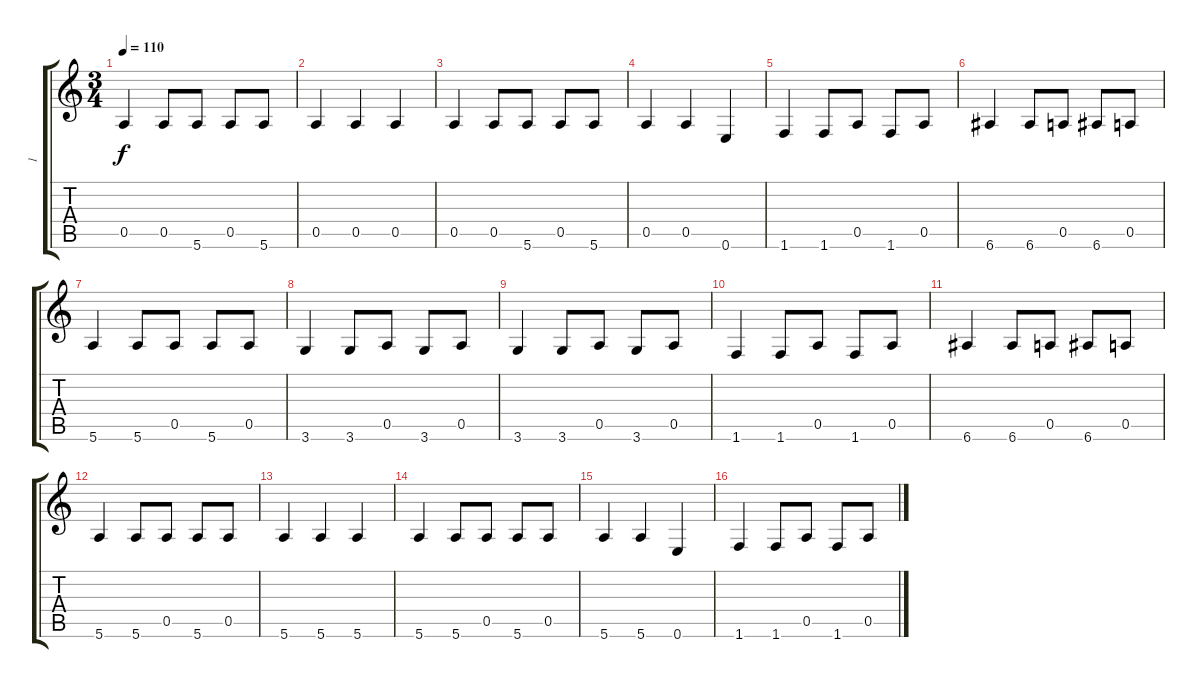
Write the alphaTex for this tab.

\track ("1" "1") {instrument electricguitarclean}
\staff {score tabs}
\tuning (E4 B3 G3 D3 A2 E2) {hide}
\ts (3 4)
\tempo 110
\clef g2
\ks c
0.5.4{dy f} 0.5.8 5.6.8 0.5.8 5.6.8 |
0.5.4 0.5.4 0.5.4 |
0.5.4 0.5.8 5.6.8 0.5.8 5.6.8 |
0.5.4 0.5.4 0.6.4 |
1.6.4 1.6.8 0.5.8 1.6.8 0.5.8 |
6.6.4 6.6.8 0.5.8 6.6.8 0.5.8 |
5.6.4 5.6.8 0.5.8 5.6.8 0.5.8 |
3.6.4 3.6.8 0.5.8 3.6.8 0.5.8 |
3.6.4 3.6.8 0.5.8 3.6.8 0.5.8 |
1.6.4 1.6.8 0.5.8 1.6.8 0.5.8 |
6.6.4 6.6.8 0.5.8 6.6.8 0.5.8 |
5.6.4 5.6.8 0.5.8 5.6.8 0.5.8 |
5.6.4 5.6.4 5.6.4 |
5.6.4 5.6.8 0.5.8 5.6.8 0.5.8 |
5.6.4 5.6.4 0.6.4 |
1.6.4 1.6.8 0.5.8 1.6.8 0.5.8
